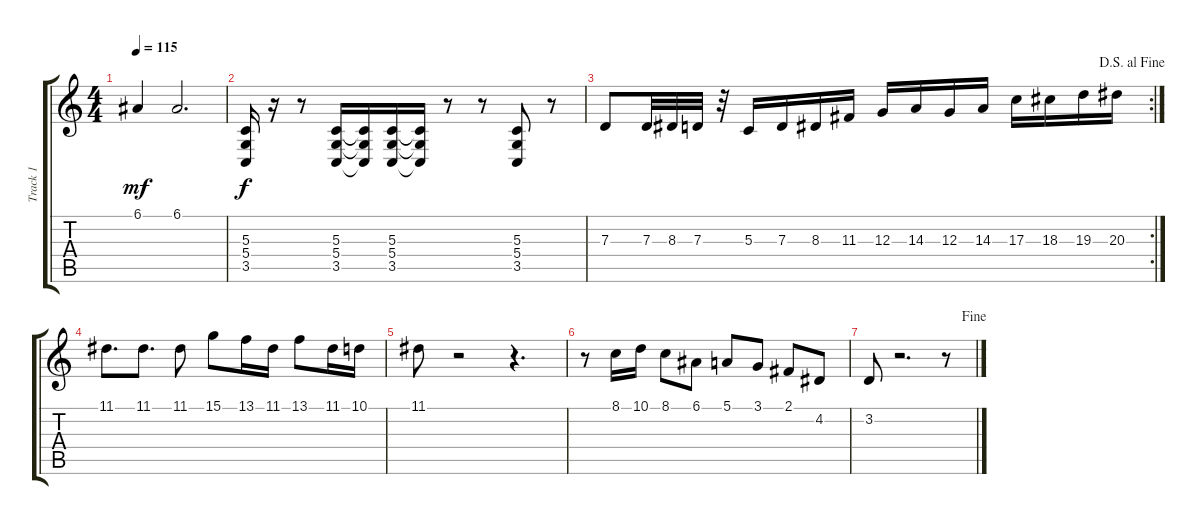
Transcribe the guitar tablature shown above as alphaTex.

\track ("Track 1" "Track 1") {instrument harmonica}
\staff {score tabs}
\tuning (E4 B3 G3 D3 A2 E2) {hide}
\ts (4 4)
\tempo 115
\clef g2
\ks c
6.1.4{dy mf} 6.1.2{d} |
(5.3 5.4 3.5).16{dy f} r.16 r.8 (5.3 5.4 3.5).16 (5.3{t} 5.4{t} 3.5{t}).16 (5.3 5.4 3.5).16 (5.3{t} 5.4{t} 3.5{t}).16 r.8 r.8 (5.3 5.4 3.5).8 r.8 |
\rc 2
\jump dalsegnoalfine
7.3.8{volume 13} 7.3.32 8.3.32 7.3.32 r.32 5.3.16 7.3.16 8.3.16 11.3.16 12.3.16 14.3.16 12.3.16 14.3.16 17.3.16 18.3.16 19.3.16 20.3.16 |
11.1.8{d} 11.1.8{d} 11.1.8 15.1.8 13.1.16 11.1.16 13.1.8 11.1.16 10.1.16 |
11.1.8 r.2 r.4{d} |
r.8 8.1.16 10.1.16 8.1.8 6.1.8 5.1.8 3.1.8 2.1.8 4.2.8 |
\jump fine
3.2.8 r.2{d} r.8
